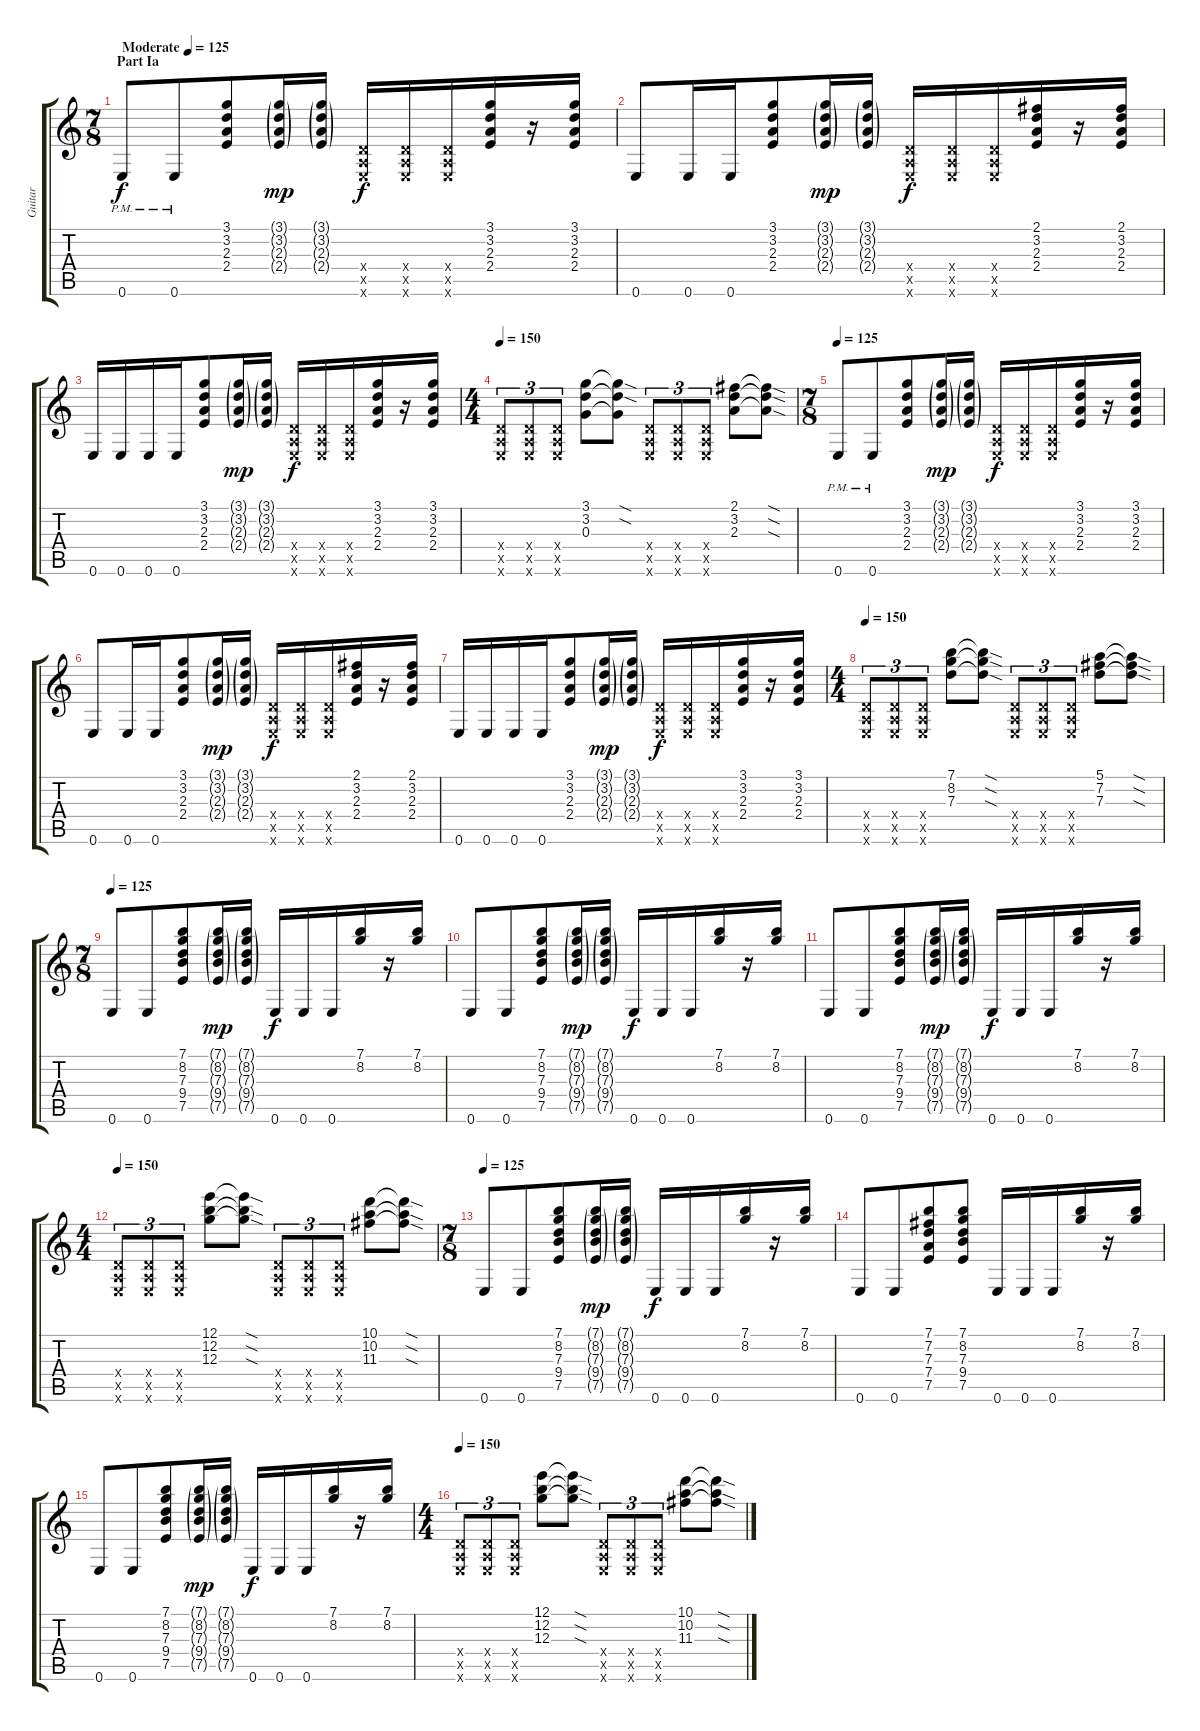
\track ("Guitar" "Guitar") {instrument acousticguitarsteel}
\staff {score tabs}
\tuning (E4 B3 G3 D3 A2 E2) {hide}
\ts (7 8)
\section ("" "Part Ia")
\tempo (125 "Moderate")
\clef g2
\ks c
0.6{pm}.8{dy f instrument acousticguitarsteel} 0.6{pm}.8 (3.1 3.2 2.3 2.4).8 (3.1{g} 3.2{g} 2.3{g} 2.4{g}).16{dy mp} (3.1{g} 3.2{g} 2.3{g} 2.4{g}).16 (0.4{x} 0.5{x} 0.6{x}).16{dy f} (0.4{x} 0.5{x} 0.6{x}).16 (0.4{x} 0.5{x} 0.6{x}).16 (3.1 3.2 2.3 2.4).16 r.16 (3.1 3.2 2.3 2.4).16 |
0.6.8 0.6.16 0.6.16 (3.1 3.2 2.3 2.4).8 (3.1{g} 3.2{g} 2.3{g} 2.4{g}).16{dy mp} (3.1{g} 3.2{g} 2.3{g} 2.4{g}).16 (0.4{x} 0.5{x} 0.6{x}).16{dy f} (0.4{x} 0.5{x} 0.6{x}).16 (0.4{x} 0.5{x} 0.6{x}).16 (2.1 3.2 2.3 2.4).16 r.16 (2.1 3.2 2.3 2.4).16 |
0.6.16 0.6.16 0.6.16 0.6.16 (3.1 3.2 2.3 2.4).8 (3.1{g} 3.2{g} 2.3{g} 2.4{g}).16{dy mp} (3.1{g} 3.2{g} 2.3{g} 2.4{g}).16 (0.4{x} 0.5{x} 0.6{x}).16{dy f} (0.4{x} 0.5{x} 0.6{x}).16 (0.4{x} 0.5{x} 0.6{x}).16 (3.1 3.2 2.3 2.4).16 r.16 (3.1 3.2 2.3 2.4).16 |
\ts (4 4)
\tempo 150
(0.4{x} 0.5{x} 0.6{x}).8{tu (3 2)} (0.4{x} 0.5{x} 0.6{x}).8{tu (3 2)} (0.4{x} 0.5{x} 0.6{x}).8{tu (3 2)} (3.1 3.2 0.3).8 (3.1{sod t} 3.2{sod t} 0.3{t}).8 (0.4{x} 0.5{x} 0.6{x}).8{tu (3 2)} (0.4{x} 0.5{x} 0.6{x}).8{tu (3 2)} (0.4{x} 0.5{x} 0.6{x}).8{tu (3 2)} (2.1 3.2 2.3).8 (2.1{sod t} 3.2{sod t} 2.3{sod t}).8 |
\ts (7 8)
\tempo 125
0.6{pm}.8 0.6{pm}.8 (3.1 3.2 2.3 2.4).8 (3.1{g} 3.2{g} 2.3{g} 2.4{g}).16{dy mp} (3.1{g} 3.2{g} 2.3{g} 2.4{g}).16 (0.4{x} 0.5{x} 0.6{x}).16{dy f} (0.4{x} 0.5{x} 0.6{x}).16 (0.4{x} 0.5{x} 0.6{x}).16 (3.1 3.2 2.3 2.4).16 r.16 (3.1 3.2 2.3 2.4).16 |
0.6.8 0.6.16 0.6.16 (3.1 3.2 2.3 2.4).8 (3.1{g} 3.2{g} 2.3{g} 2.4{g}).16{dy mp} (3.1{g} 3.2{g} 2.3{g} 2.4{g}).16 (0.4{x} 0.5{x} 0.6{x}).16{dy f} (0.4{x} 0.5{x} 0.6{x}).16 (0.4{x} 0.5{x} 0.6{x}).16 (2.1 3.2 2.3 2.4).16 r.16 (2.1 3.2 2.3 2.4).16 |
0.6.16 0.6.16 0.6.16 0.6.16 (3.1 3.2 2.3 2.4).8 (3.1{g} 3.2{g} 2.3{g} 2.4{g}).16{dy mp} (3.1{g} 3.2{g} 2.3{g} 2.4{g}).16 (0.4{x} 0.5{x} 0.6{x}).16{dy f} (0.4{x} 0.5{x} 0.6{x}).16 (0.4{x} 0.5{x} 0.6{x}).16 (3.1 3.2 2.3 2.4).16 r.16 (3.1 3.2 2.3 2.4).16 |
\ts (4 4)
\tempo 150
(0.4{x} 0.5{x} 0.6{x}).8{tu (3 2)} (0.4{x} 0.5{x} 0.6{x}).8{tu (3 2)} (0.4{x} 0.5{x} 0.6{x}).8{tu (3 2)} (7.1 8.2 7.3).8 (7.1{sod t} 8.2{sod t} 7.3{sod t}).8 (0.4{x} 0.5{x} 0.6{x}).8{tu (3 2)} (0.4{x} 0.5{x} 0.6{x}).8{tu (3 2)} (0.4{x} 0.5{x} 0.6{x}).8{tu (3 2)} (5.1 7.2 7.3).8 (5.1{sod t} 7.2{sod t} 7.3{sod t}).8 |
\ts (7 8)
\tempo 125
0.6.8 0.6.8 (7.1 8.2 7.3 9.4 7.5).8 (7.1{g} 8.2{g} 7.3{g} 9.4{g} 7.5{g}).16{dy mp} (7.1{g} 8.2{g} 7.3{g} 9.4{g} 7.5{g}).16 0.6.16{dy f} 0.6.16 0.6.16 (7.1 8.2).16 r.16 (7.1 8.2).16 |
0.6.8 0.6.8 (7.1 8.2 7.3 9.4 7.5).8 (7.1{g} 8.2{g} 7.3{g} 9.4{g} 7.5{g}).16{dy mp} (7.1{g} 8.2{g} 7.3{g} 9.4{g} 7.5{g}).16 0.6.16{dy f} 0.6.16 0.6.16 (7.1 8.2).16 r.16 (7.1 8.2).16 |
0.6.8 0.6.8 (7.1 8.2 7.3 9.4 7.5).8 (7.1{g} 8.2{g} 7.3{g} 9.4{g} 7.5{g}).16{dy mp} (7.1{g} 8.2{g} 7.3{g} 9.4{g} 7.5{g}).16 0.6.16{dy f} 0.6.16 0.6.16 (7.1 8.2).16 r.16 (7.1 8.2).16 |
\ts (4 4)
\tempo 150
(0.4{x} 0.5{x} 0.6{x}).8{tu (3 2)} (0.4{x} 0.5{x} 0.6{x}).8{tu (3 2)} (0.4{x} 0.5{x} 0.6{x}).8{tu (3 2)} (12.1 12.2 12.3).8 (12.1{sod t} 12.2{sod t} 12.3{sod t}).8 (0.4{x} 0.5{x} 0.6{x}).8{tu (3 2)} (0.4{x} 0.5{x} 0.6{x}).8{tu (3 2)} (0.4{x} 0.5{x} 0.6{x}).8{tu (3 2)} (10.1 10.2 11.3).8 (10.1{sod t} 10.2{sod t} 11.3{sod t}).8 |
\ts (7 8)
\tempo 125
0.6.8 0.6.8 (7.1 8.2 7.3 9.4 7.5).8 (7.1{g} 8.2{g} 7.3{g} 9.4{g} 7.5{g}).16{dy mp} (7.1{g} 8.2{g} 7.3{g} 9.4{g} 7.5{g}).16 0.6.16{dy f} 0.6.16 0.6.16 (7.1 8.2).16 r.16 (7.1 8.2).16 |
0.6.8 0.6.8 (7.1 7.2 7.3 7.4 7.5).8 (7.1 8.2 7.3 9.4 7.5).8 0.6.16 0.6.16 0.6.16 (7.1 8.2).16 r.16 (7.1 8.2).16 |
0.6.8 0.6.8 (7.1 8.2 7.3 9.4 7.5).8 (7.1{g} 8.2{g} 7.3{g} 9.4{g} 7.5{g}).16{dy mp} (7.1{g} 8.2{g} 7.3{g} 9.4{g} 7.5{g}).16 0.6.16{dy f} 0.6.16 0.6.16 (7.1 8.2).16 r.16 (7.1 8.2).16 |
\ts (4 4)
\tempo 150
(0.4{x} 0.5{x} 0.6{x}).8{tu (3 2)} (0.4{x} 0.5{x} 0.6{x}).8{tu (3 2)} (0.4{x} 0.5{x} 0.6{x}).8{tu (3 2)} (12.1 12.2 12.3).8 (12.1{sod t} 12.2{sod t} 12.3{sod t}).8 (0.4{x} 0.5{x} 0.6{x}).8{tu (3 2)} (0.4{x} 0.5{x} 0.6{x}).8{tu (3 2)} (0.4{x} 0.5{x} 0.6{x}).8{tu (3 2)} (10.1 10.2 11.3).8 (10.1{sod t} 10.2{sod t} 11.3{sod t}).8
